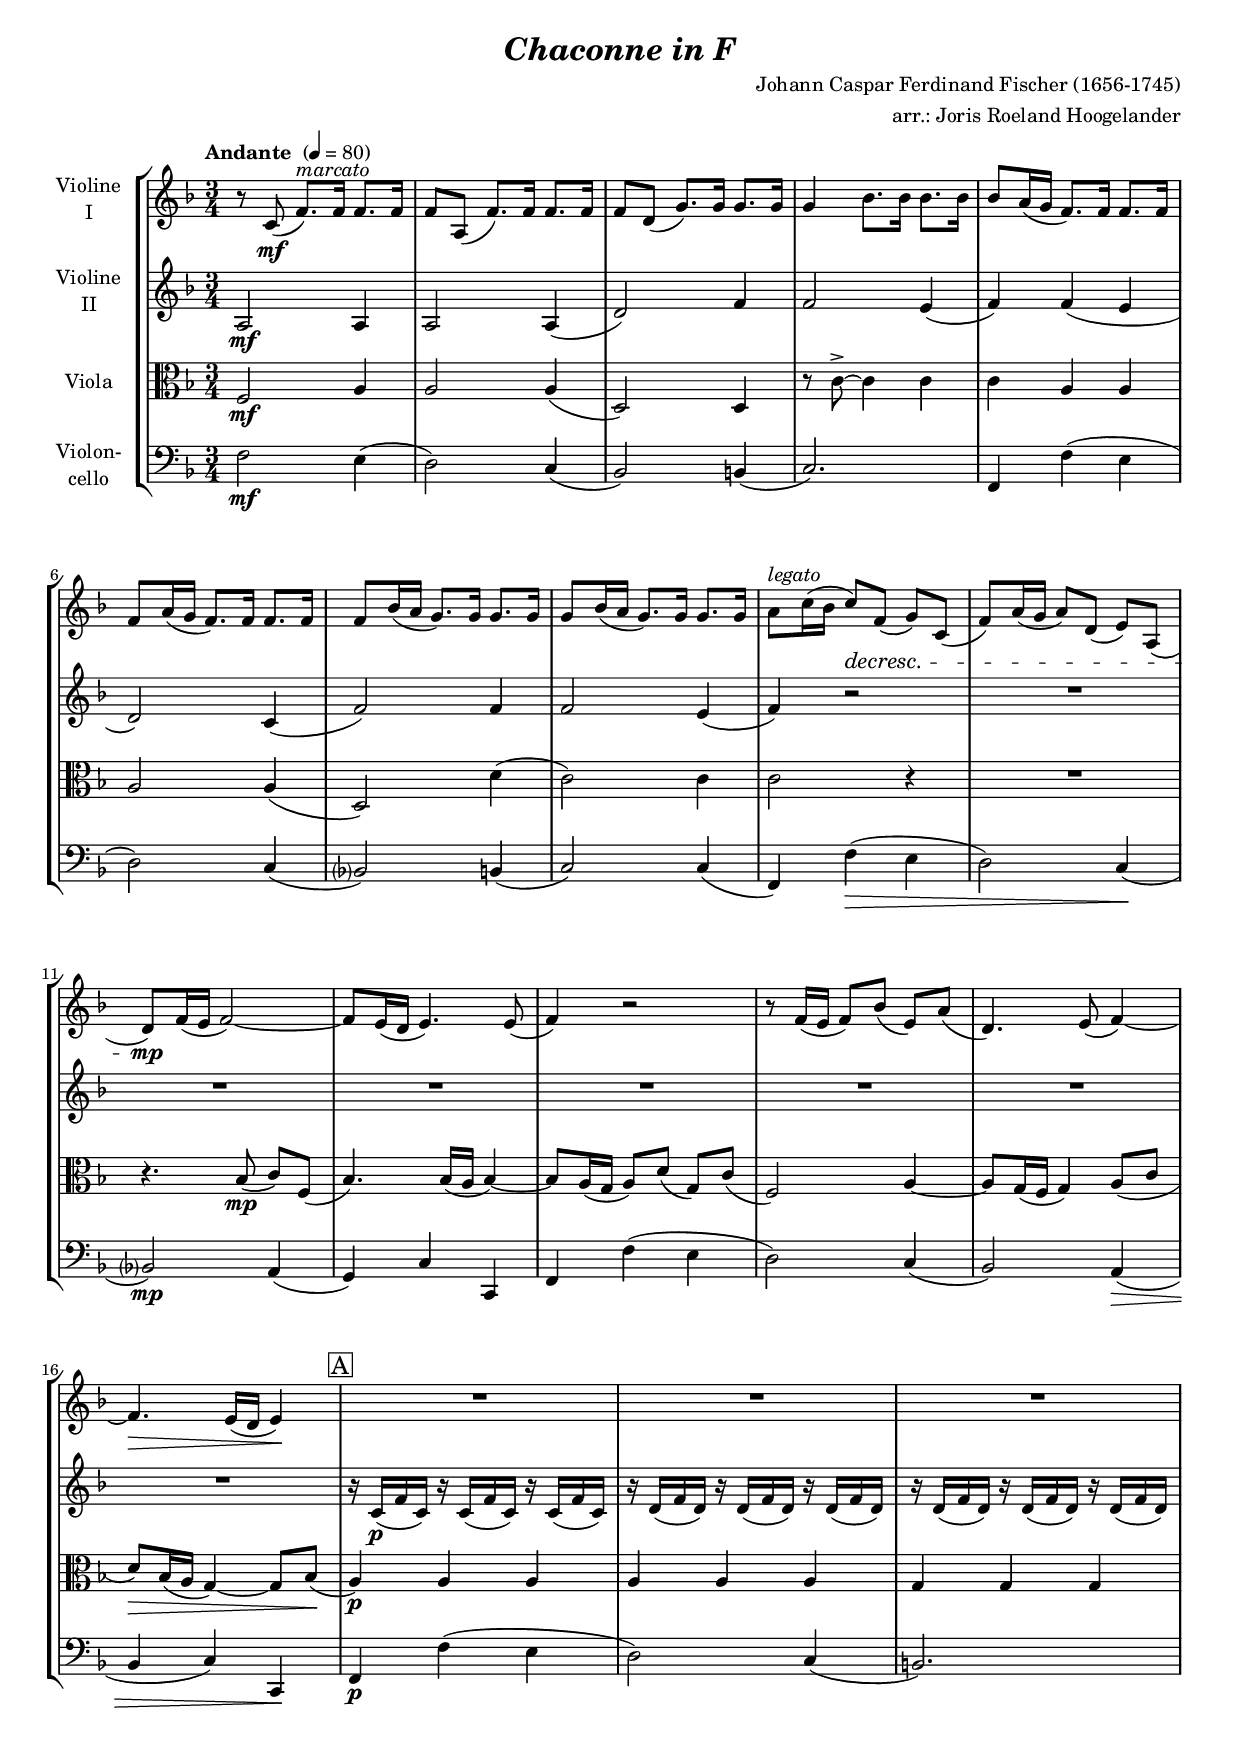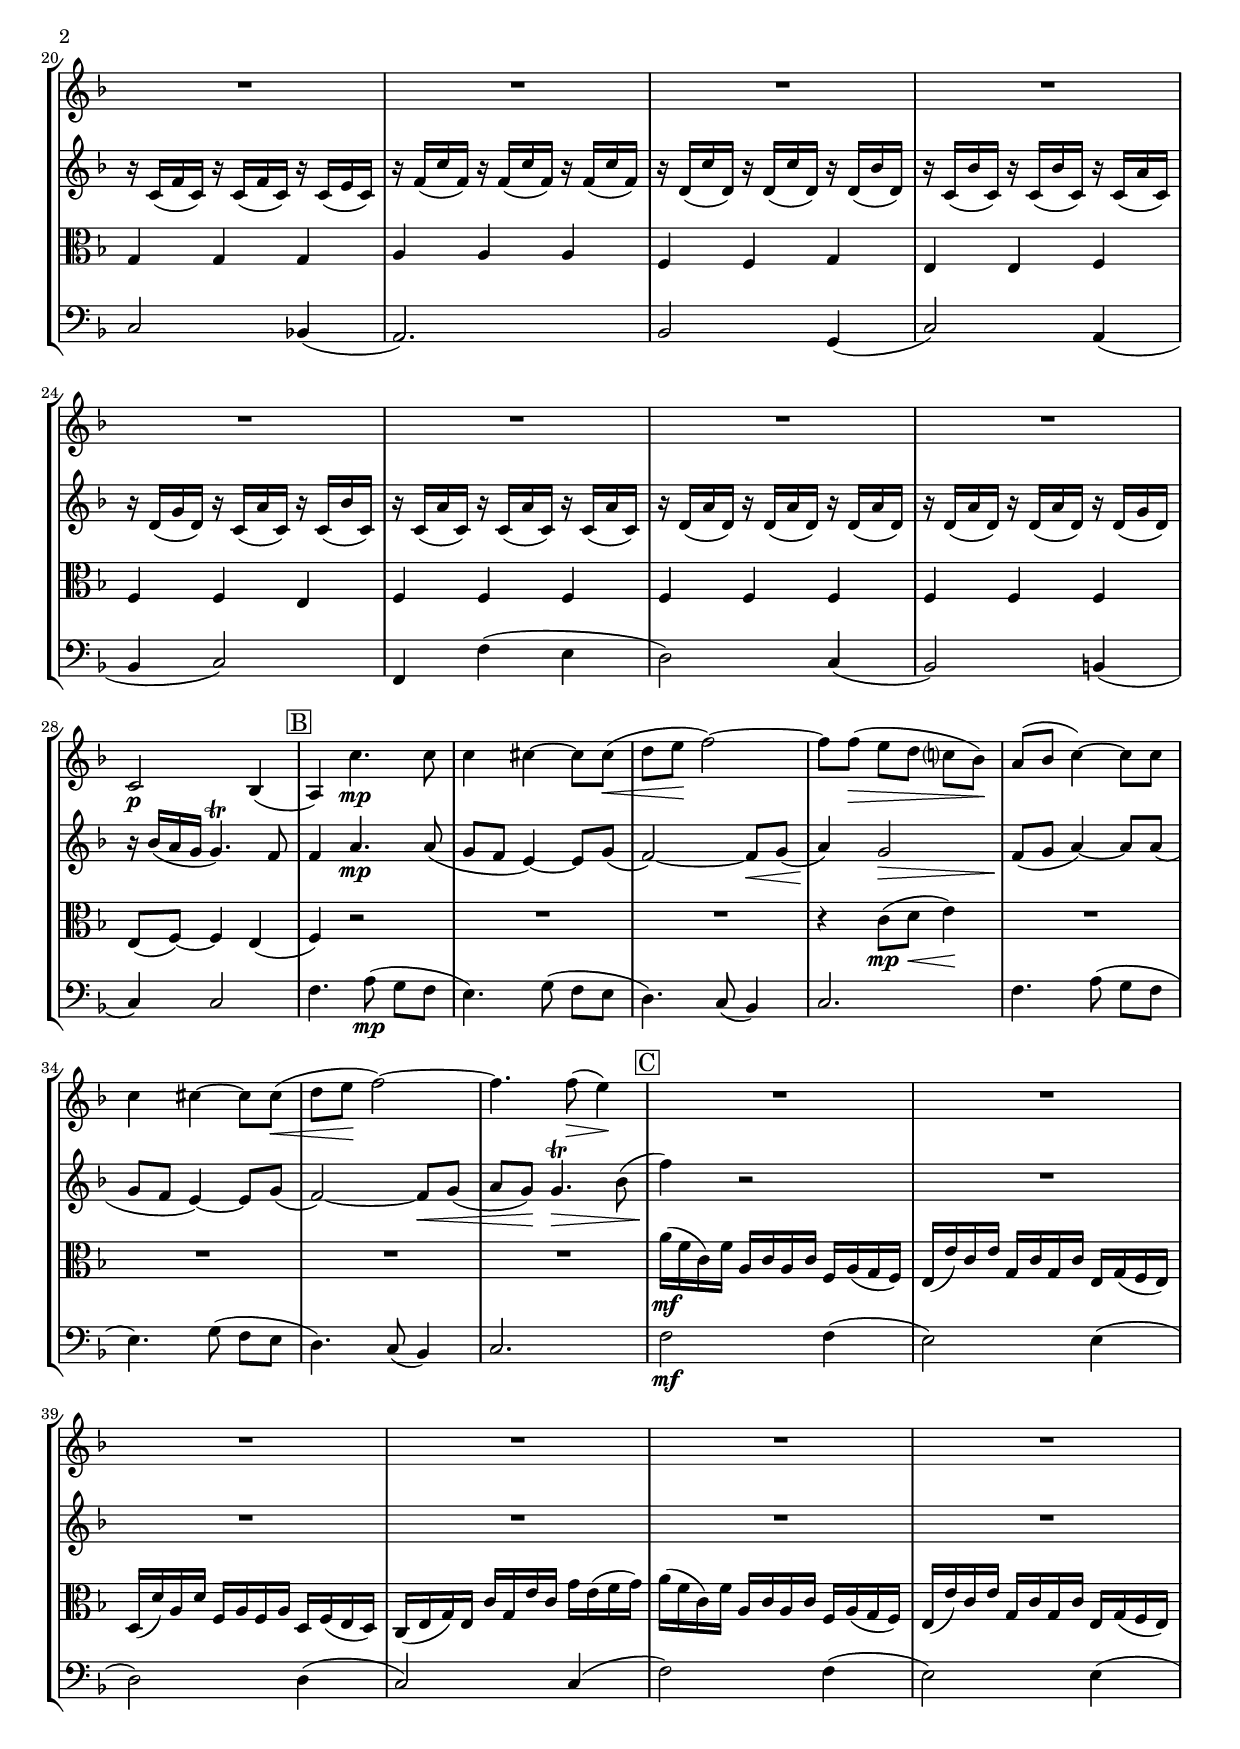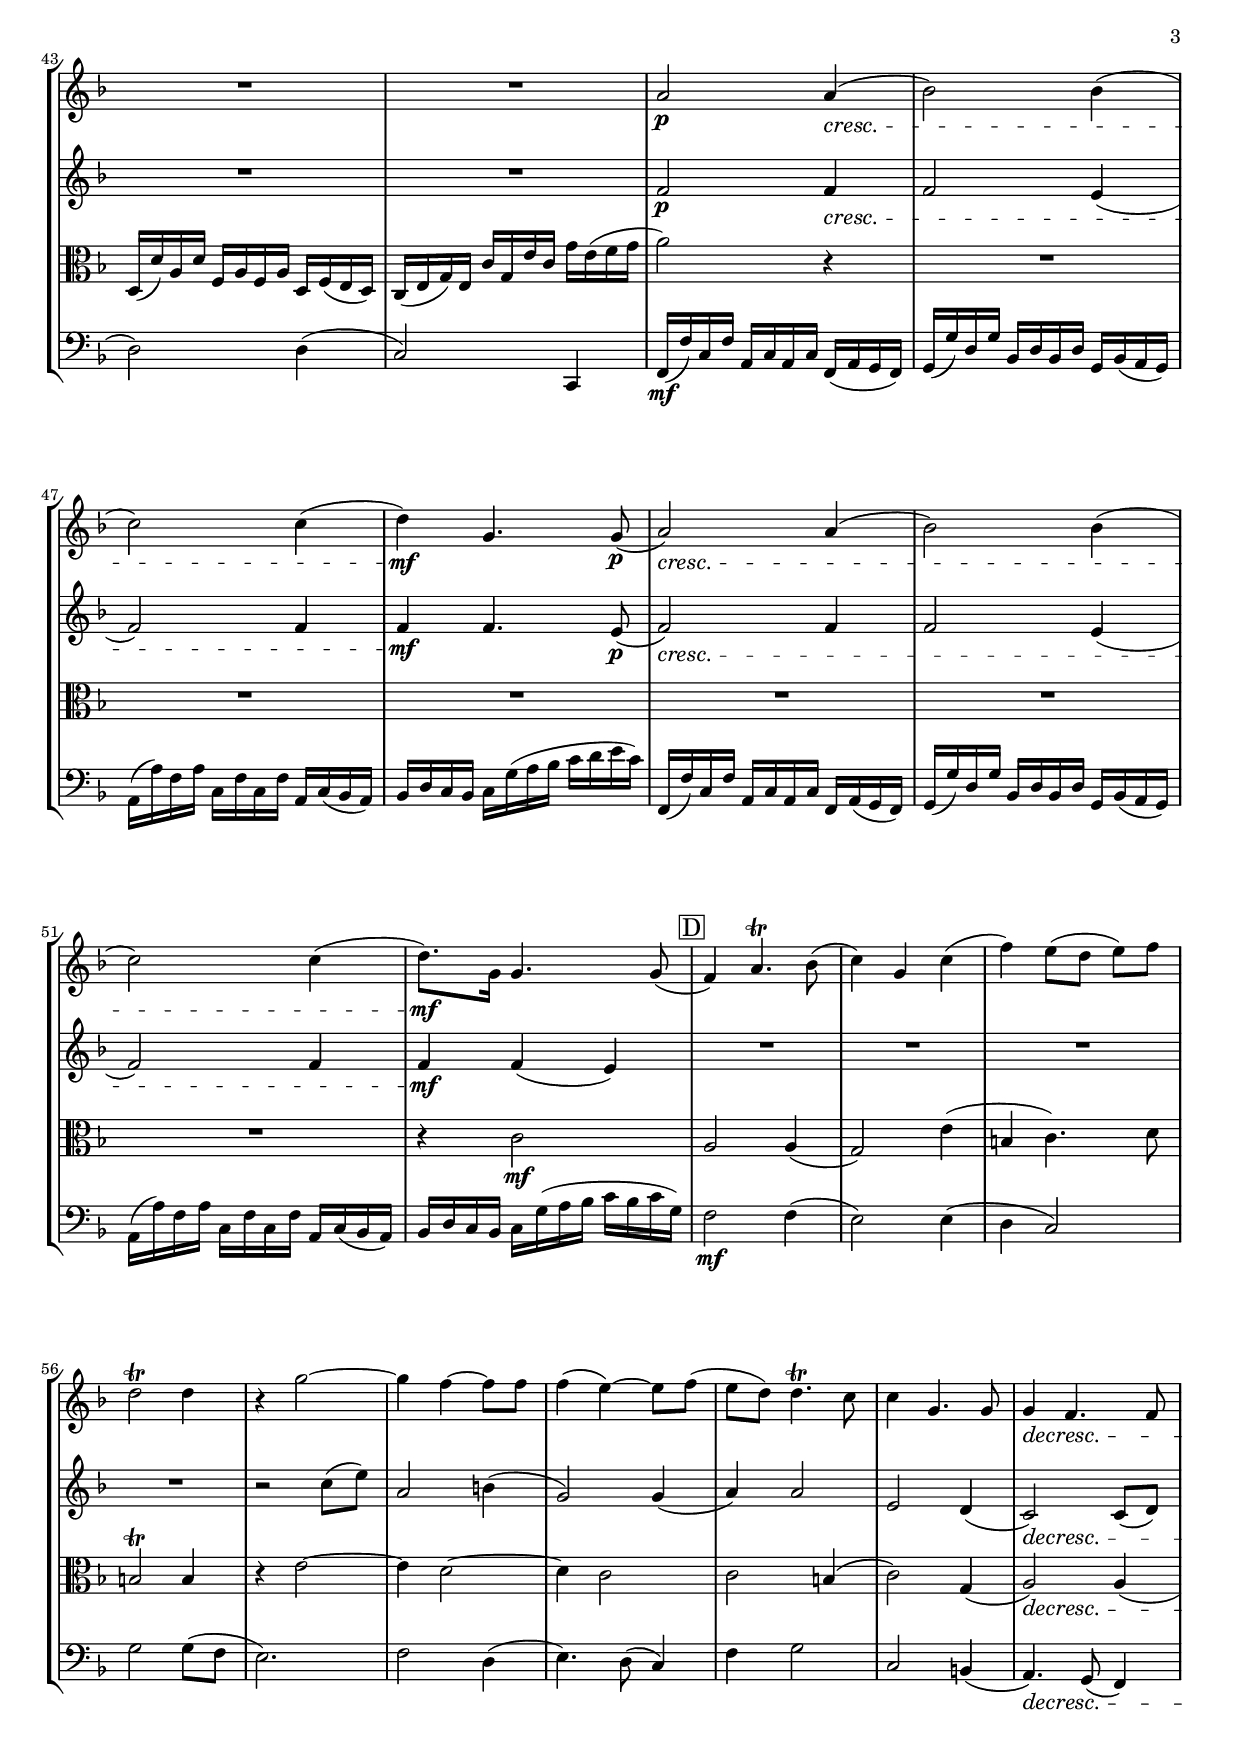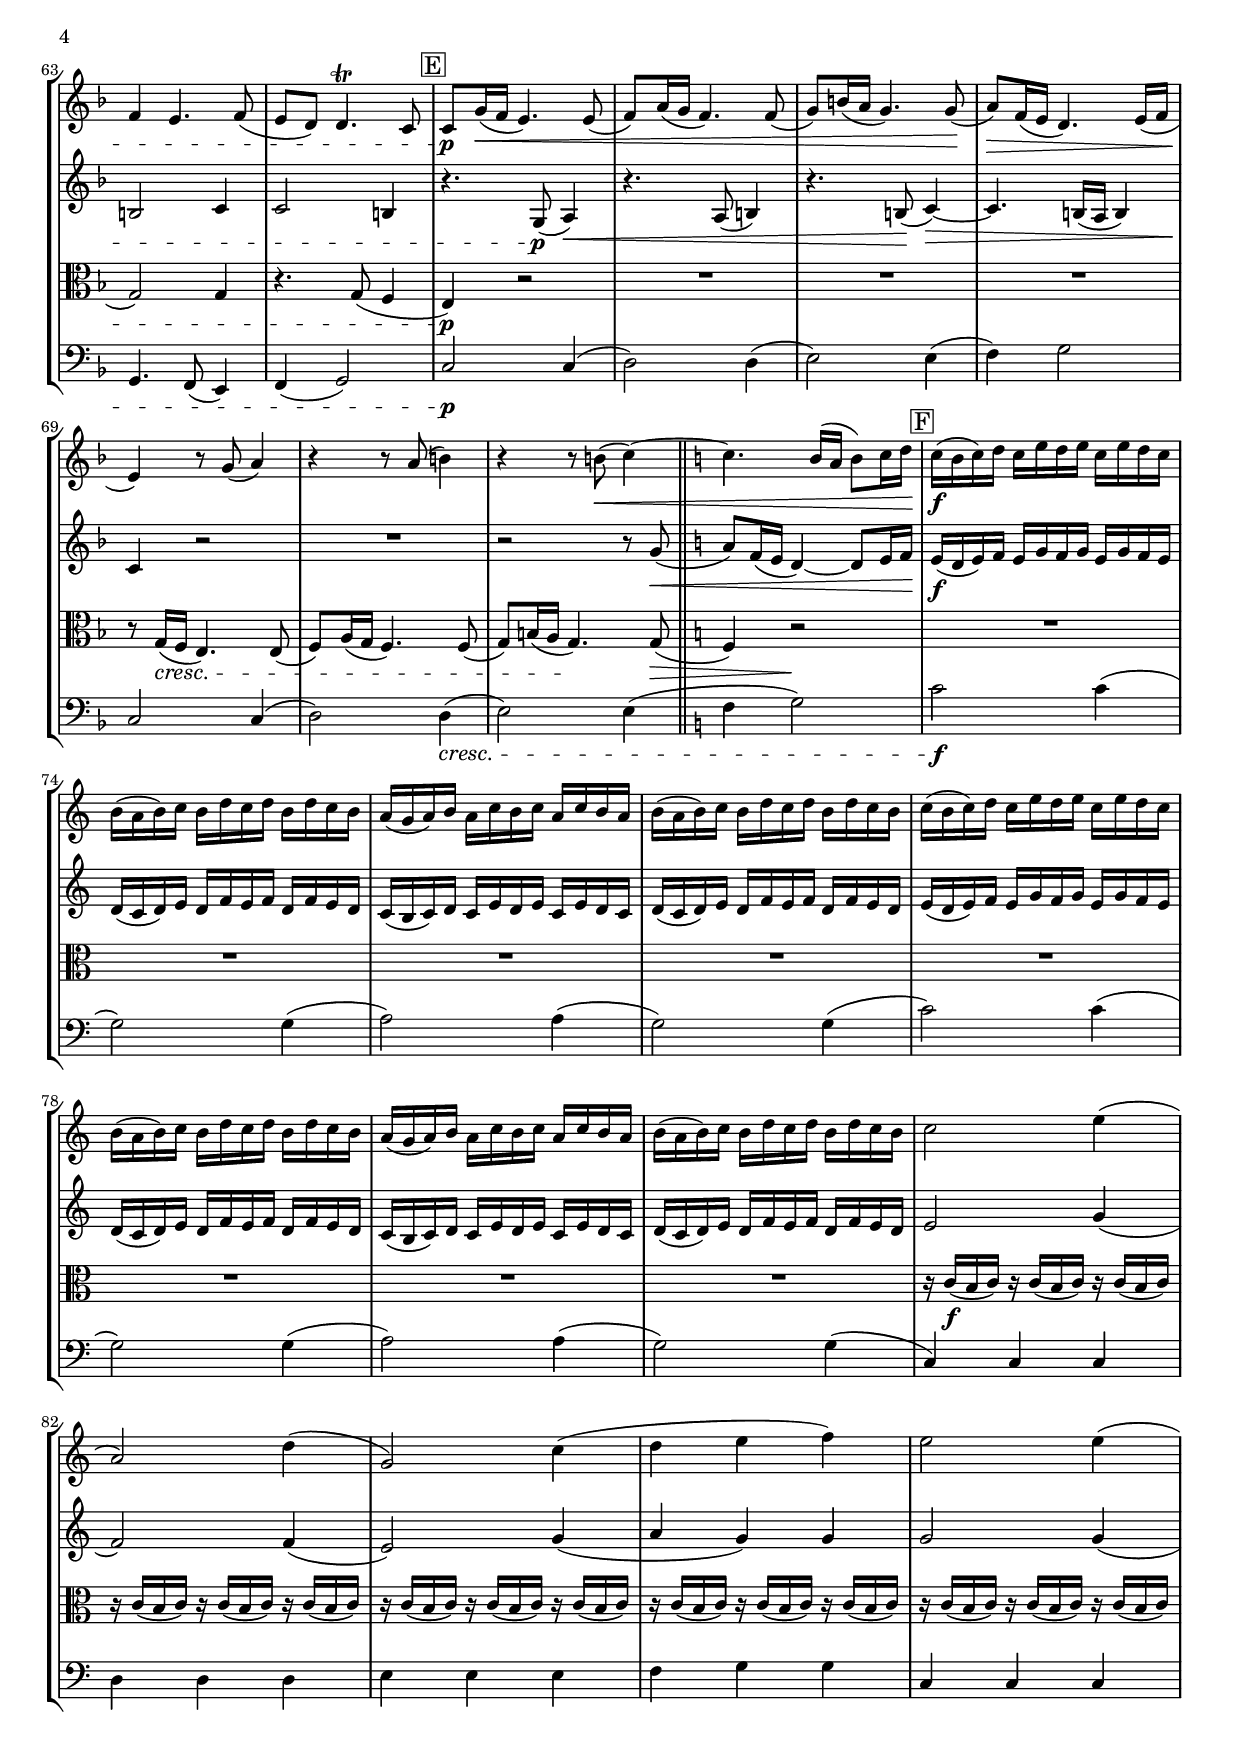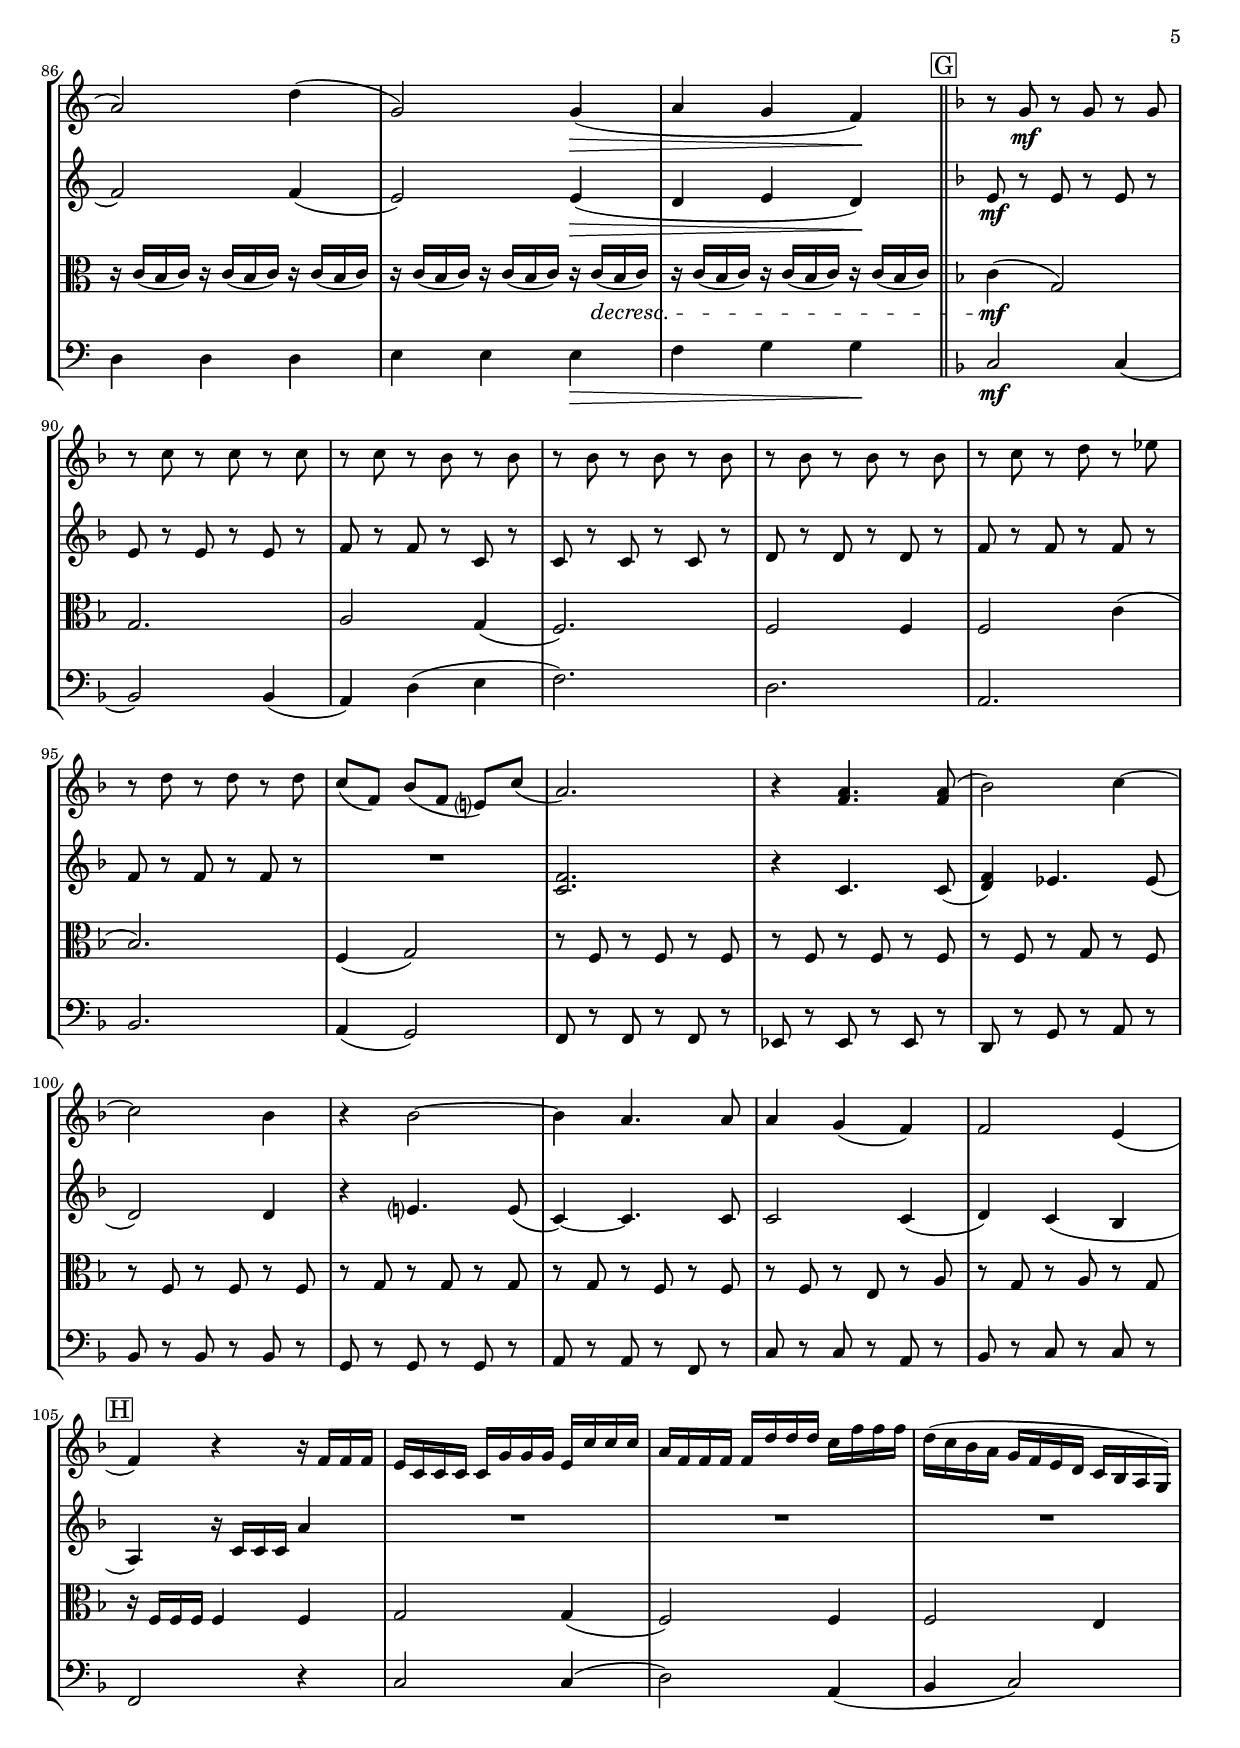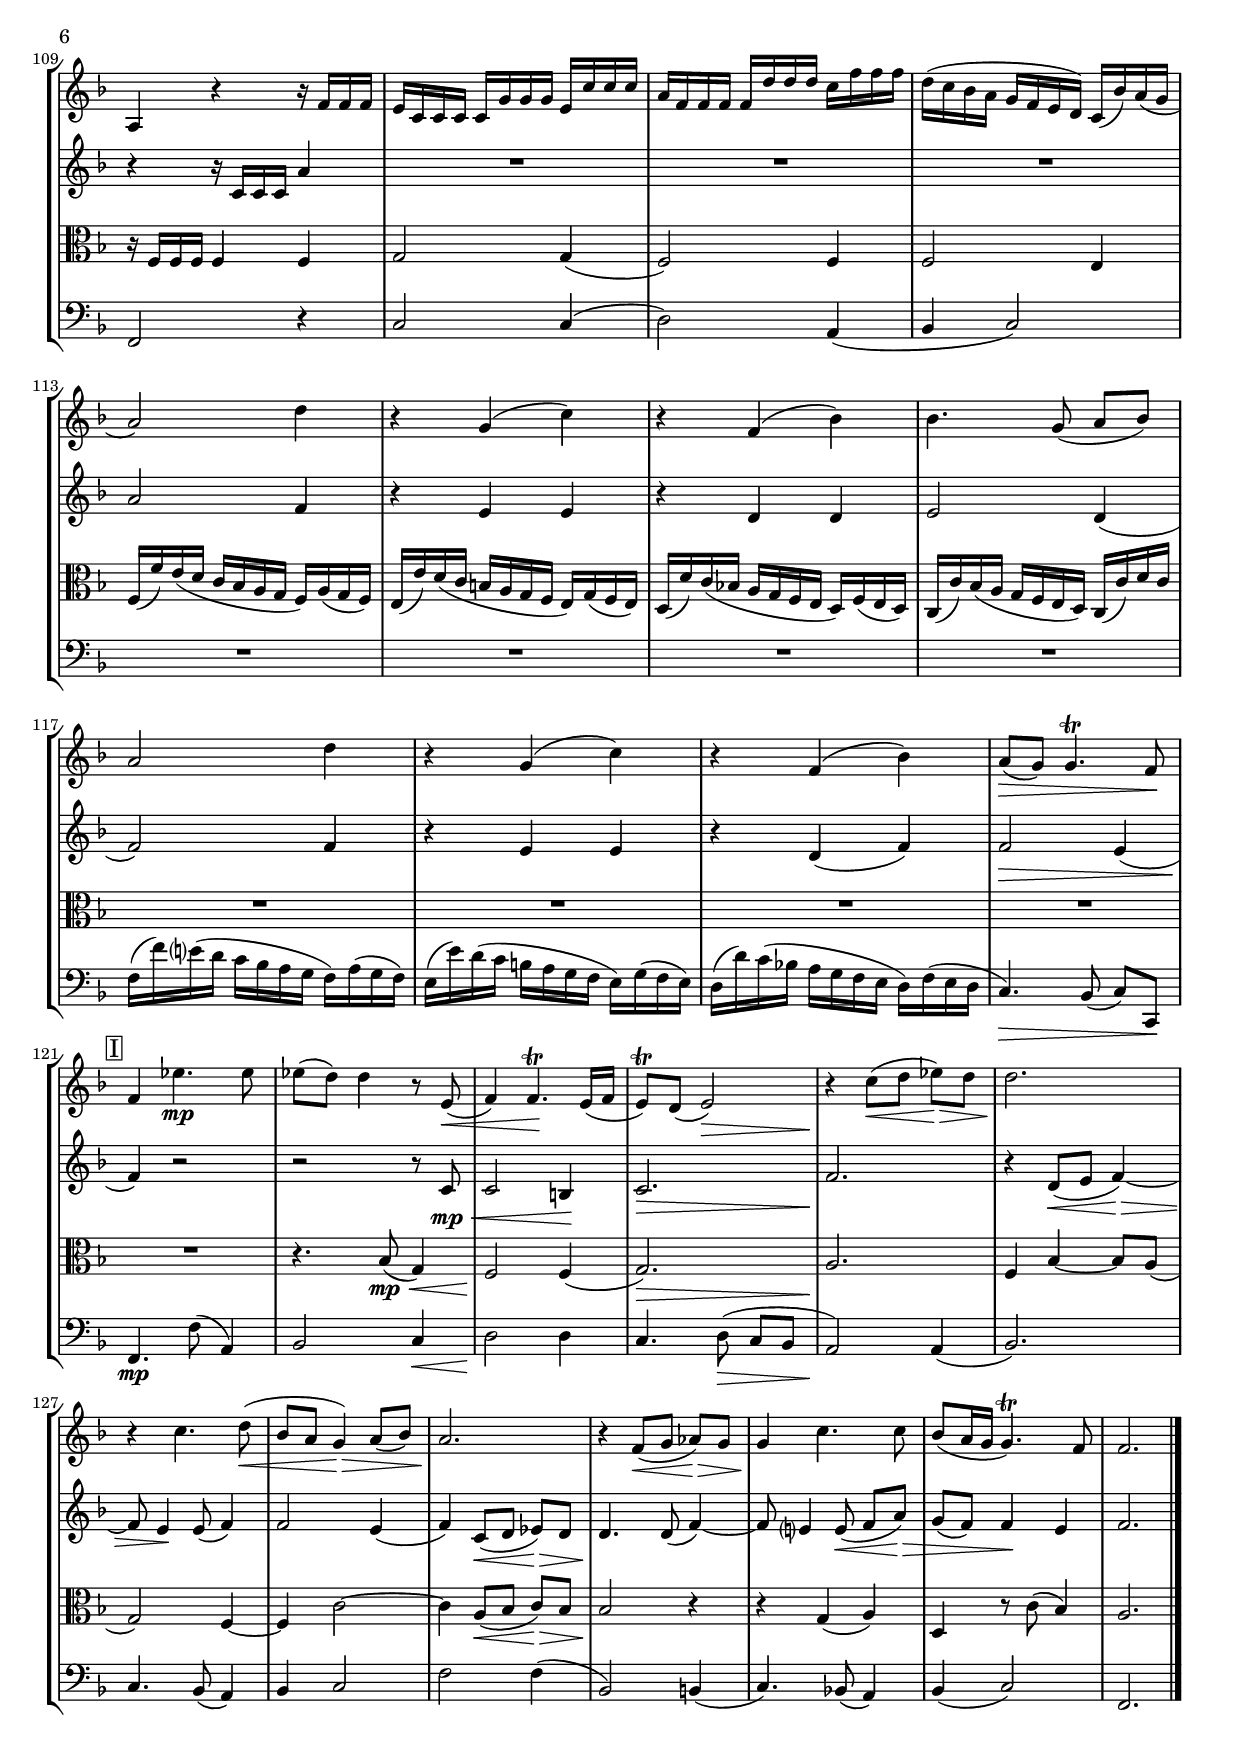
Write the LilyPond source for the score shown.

\version "2.14.2"
\include "deutsch.ly"

#(set-global-staff-size 17.25)

\header {
  title     = \markup \bold \italic "Chaconne in F"
  composer  = "Johann Caspar Ferdinand Fischer (1656-1745)"
  arranger  = "arr.: Joris Roeland Hoogelander"
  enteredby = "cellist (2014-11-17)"
}

voiceconsts = {
  \key f \major
  \time 3/4
  \tempo "Andante " 4=80
  %\numericTimeSignature
  \compressFullBarRests
}

mihi = "clarinet"
mist = "string ensemble 1"
miba = "drawbar organ"

boxa = \mark \markup \box "A"
boxb = \mark \markup \box "B"
boxc = \mark \markup \box "C"
boxd = \mark \markup \box "D"
boxe = \mark \markup \box "E"
boxf = \mark \markup \box "F"
boxg = \mark \markup \box "G"
boxh = \mark \markup \box "H"
boxi = \mark \markup \box "I"

lega = \markup \italic "legato"
marc = \markup \italic "marcato"

va = \relative c' {
  \voiceconsts

  r8 c(\mf f8.)^\marc f16 f8. f16
  f8 a,( f'8.) f16 f8. f16
  f8 d( g8.) g16 g8. g16
  g4 b8. b16 b8. b16
  b8 a16( g f8.) f16 f8. f16

  f8 a16( g f8.) f16 f8. f16
  f8 b16( a g8.) g16 g8. g16
  g8 b16( a g8.) g16 g8. g16
  a8^\lega c16( b c8)[\decresc f,]( g) c,(
  f) a16( g a8)[ d,]( e) a,(

  d)\mp f16( e f2)~
  f8 e16( d e4.) e8(
  f4) r2
  r8 f16( e f8)[ b]( e,) a(
  d,4.) e8( f4)~
  f4.\> e16( d e4)\! \boxa

  R2.*11
  c2\p b4( \boxb
  a) c'4.\mp c8
  c4 cis~ cis8 cis(\<
  d e\! f2)~

  f8 f(\> e[ d] c? b)\!
  a( b c4)~ c8 c
  c4 cis~ cis8 cis(\<
  d e\! f2)~
  f4. f8(\> e4)\! \boxc

  R2.*8
  a,2\p a4(\cresc
  b2) b4(
  c2) c4(
  d)\mf g,4. g8(\p
  a2)\cresc a4(
  b2) b4(

  c2) c4(
  d8.)\mf g,16 g4. g8( \boxd
  f4) a4.\trill b8(
  c4) g c(
  f) e8( d e)[ f]
  d2\trill d4
  r g2~

  g4 f~ f8 f
  f4( e)~ e8 f(
  e d) d4.\trill c8
  c4 g4. g8
  g4\decresc f4. f8
  f4 e4. f8(
  e d) d4.\trill c8 \boxe

  c\p g'16(\< f e4.) e8(
  f) a16( g f4.) f8(
  g) h16( a g4.) g8(\!
  a)\> f16( e d4.) e16( f
  e4)\! r8 g( a4)
  r r8 a( h4)

  r r8 h(\< c4)~ \bar "||" \key c \major
  c4. h16( a h8) c16 d\! \boxf
  c(\f h c) d c e d e c e d c
  h( a h) c h d c d h d c h

  a( g a) h a c h c a c h a
  h( a h) c h d c d h d c h
  c( h c) d c e d e c e d c

  h( a h) c h d c d h d c h
  a( g a) h a c h c a c h a
  h( a h) c h d c d h d c h
  c2 e4(

  a,2) d4(
  g,2) c4(
  d e f)
  e2 e4(
  a,2) d4(
  g,2) g4(\>
  a g f)\! \bar "||" \key f \major \boxg

  r8 g\mf r g r g
  r c r c r c
  r c r b r b
  r b r b r b
  r b r b r b

  r c r d r es
  r d r d r d
  c( f,) b([ f] e?) c'(
  a2.)
  r4 <f a>4. <f a>8(
  b2) c4~
  c2 b4

  r4 b2~
  b4 a4. a8
  a4 g( f)
  f2 e4( \boxh
  f) r r16 f f f
  e c c c c g' g g e c' c c

  a f f f f d' d d c f f f
  d( c b a g f e d c b a g)
  a4 r r16 f' f f
  e c c c c g' g g e c' c c

  a f f f f d' d d c f f f
  d( c b a g f e d) c( b') a( g
  a2) d4
  r g,( c)
  r f,( b)
  b4. g8( a[ b])

  a2 d4
  r g,( c)
  r f,( b)
  a8(\> g) g4.\trill f8\! \boxi
  f4 es'4.\mp es8

  es( d) d4 r8 e,(\<
  f4) f4.\trill\! e16( f
  e8)\trill d( e2)\>
  r4\! c'8(\< d es\!)[\> d]
  d2.\!

  r4 c4. d8(\<
  b a g4)\!\> a8( b)
  a2.\!
  r4 f8(\< g as)[\!\> g]
  g4\! c4. c8
  b( a16 g g4.)\trill f8
  f2. \bar "|."
}

vb = \relative c' {
  \voiceconsts

  a2\mf a4
  a2 a4(
  d2) f4
  f2 e4(
  f) f( e
  d2) c4(
  f2) f4
  f2 e4(
  f) r2

  R2.*7 \boxa
  r16 c(\p f c) r c( f c) r c( f c)
  r d( f d) r d( f d) r d( f d)
  r d( f d) r d( f d) r d( f d)

  r c( f c) r c( f c) r c( e c)
  r f( c' f,) r f( c' f,) r f( c' f,)
  r d( c' d,) r d( c' d,) r d( b' d,)
  r c( b' c,) r c( b' c,) r c( a' c,)
  r d( g d) r c( a' c,) r c( b' c,)
  r c( a' c,) r c( a' c,) r c( a' c,)

  r d( a' d,) r d( a' d,) r d( a' d,)
  r d( a' d,) r d( a' d,) r d( g d)
  r b'( a g g4.)\trill f8 \boxb

  f4 a4.\mp a8(
  g f e4)~ e8 g(
  f2)~ f8\< g(
  a4)\! g2\>
  f8(\! g a4)~ a8 a(
  g f e4)~ e8 g(
  f2)~ f8\< g(

  a g)\! g4.\trill\> b8( \boxc
  f'4)\! r2
  R2.*7
  f,2\p f4\cresc
  f2 e4(
  f2) f4
  f\mf f4. e8(\p

  f2)\cresc f4
  f2 e4(
  f2) f4
  f\mf f( e) \boxd
  R2.*4
  r2 c'8( e)

  a,2 h4(
  g2) g4(
  a) a2
  e d4(
  c2)\decresc c8( d)
  h2 c4
  c2 h4 \boxe

  r4. g8(\p a4)\<
  r4. a8( h4)
  r4. h8(\! c4)~\>
  c4. h16( a h4)
  c\! r2
  R2.

  r2 r8 g'(\< \bar "||" \key c \major
  a) f16( e d4)~ d8 e16 f\! \boxf
  e(\f d e) f e g f g e g f e
  d( c d) e d f e f d f e d

  c( h c) d c e d e c e d c
  d( c d) e d f e f d f e d
  e( d e) f e g f g e g f e

  d( c d) e d f e f d f e d
  c( h c) d c e d e c e d c
  d( c d) e d f e f d f e d
  e2 g4(

  f2) f4(
  e2) g4(
  a g) g
  g2 g4(
  f2) f4(
  e2) e4(\>
  d e d)\! \bar "||" \key f \major \boxg

  e8\mf r e r e r
  e r e r e r
  f r f r c r
  c r c r c r
  d r d r d r

  f r f r f r
  f r f r f r
  R2.
  <c f>2.
  r4 c4. c8(

  <d f>4) es4. es8(
  d2) d4
  r e?4. e8(
  c4)~ c4. c8
  c2 c4(
  d) c( b \boxh

  a) r16 c c c a'4
  R2.*3
  r4 r16 c, c c a'4
  R2.*3

  a2 f4
  r e e
  r d d
  e2 d4(
  f2) f4
  r e e
  r d( f)

  f2\> e4( \boxi
  f)\! r2
  r r8 c\mp\<
  c2 h4\!
  c2.\>
  f\!
  r4 d8(\< e f4)~\!\>
  f8 e4\! e8( f4)

  f2 e4(
  f) c8(\< d es)[\!\> d]
  d4.\! d8( f4)~
  f8 e?4 e8(\< f[ a])\!\>
  g( f) f4\! e
  f2. \bar "|."
}

vc = \relative c {
  \voiceconsts
  \clef "alto"

  f2\mf a4
  a2 a4(
  d,2) d4
  r8 c'~-> c4 c
  c a a
  a2 a4(
  d,2) d'4(
  c2) c4

  c2 r4
  R2.
  r4. b8(\mp c)[ f,](
  b4.) b16( a b4)~
  b8 a16( g a8)[ d]( g,) c(
  f,2) a4~
  a8 g16( f g4) a8( c

  d)\> b16( a g4)~ g8 b(\! \boxa
  a4)\p a a
  a a a
  g g g
  g g g
  a a a

  f f g
  e e f
  f f e
  f f f
  f f f
  f f f

  e8( f)~ f4 e( \boxb
  f) r2
  R2.*2
  r4 c'8(\mp\< d e4)\!
  R2.*4 \boxc

  a16(\mf f c) f a, c a c f, a( g f)
  e( e') c e g, c g c e, g( f e)
  d( d') a d f, a f a d, f( e d)

  c( e g) e c' g e' c g' e( f g)
  a( f c) f a, c a c f, a( g f)
  e( e') c e g, c g c e, g( f e)

  d( d') a d f, a f a d, f( e d)
  c( e g) e c' g e' c g' e( f g
  a2) r4
  R2.*6 

  r4 c,2\mf \boxd
  a a4(
  g2) e'4(
  h c4.) d8
  h2\trill h4
  r e2~
  e4 d2~

  d4 c2
  c h4(
  c2) g4(
  a2)\decresc a4(
  g2) g4
  r4. g8( f4 \boxe

  e)\p r2
  R2.*3

  r8 g16(\cresc f e4.) e8(
  f) a16( g f4.) f8(
  g) h16( a g4.)\! g8(\> \bar "||" \key c \major
  f4) r2\! \boxf

  R2.*8
  r16 c'(\f h c) r c( h c) r c( h c)
  r c( h c) r c( h c) r c( h c)
  r c( h c) r c( h c) r c( h c)

  r c( h c) r c( h c) r c( h c)
  r c( h c) r c( h c) r c( h c)
  r c( h c) r c( h c) r c( h c)
  r c( h c) r c( h c) r c(\decresc h c)

  r c( h c) r c( h c) r c( h c) \bar "||" \key f \major \boxg
  c4(\mf g2)
  g2.
  a2 g4(
  f2.)
  f2 f4
  f2 c'4(
  b2.)

  f4( g2)
  r8 f r f r f
  r f r f r f
  r f r g r f
  r f r f r f

  r g r g r g
  r g r f r f
  r f r e r a
  r g r a r g \boxh

  r16 f f f f4 f
  g2 g4(
  f2) f4
  f2 e4
  r16 f f f f4 f
  g2 g4(

  f2) f4
  f2 e4
  f16( f') e( d c b a g f) a( g f)
  e( e') d( c h a g f e) g( f e)

  d( d') c( b! a g f e d) f( e d)
  c( c') b( a g f e d) c( c') d c
  R2.*4 \boxi

  R2.
  r4. b8(\mp\< g4)
  f2\! f4(
  g2.)\>
  a\!
  f4 b~ b8 a(
  g2) f4~

  f c'2~
  c4 a8(\< b c)[\!\> b]
  b2\! r4
  r g( a)
  d, r8 c'( b4)
  a2. \bar "|."
}

vd = \relative c {
  \voiceconsts
  \clef "bass"

  f2\mf e4(
  d2) c4(
  b2) h4(
  c2.)
  f,4 f'( e
  d2) c4(
  b?2) h4(
  c2) c4(

  f,) f'(\> e
  d2) c4(\!
  b?2)\mp a4(
  g) c c,
  f f'( e
  d2) c4(
  b2) a4(\>
  b c) c,\! \boxa

  f\p f'( e
  d2) c4(
  h2.)
  c2 b!4(
  a2.)
  b2 g4(
  c2) a4(
  b c2)

  f,4 f'( e
  d2) c4(
  b2) h4(
  c) c2 \boxb
  f4. a8(\mp g[ f]
  e4.) g8( f[ e]
  d4.) c8( b4)
  c2.

  f4. a8( g[ f]
  e4.) g8( f[ e]
  d4.) c8( b4)
  c2. \boxc

  f2\mf f4(
  e2) e4(
  d2) d4(
  c2) c4(
  f2) f4(
  e2) e4(
  d2) d4(
  c2) c,4

  f16(\mf f') c f a, c a c f, (a g f)
  g( g') d g b, d b d g, b( a g)
  a( a') f a c, f c f a, c( b a)

  b d c b c g'( a b c d e c)
  f,,( f') c f a, c a c f, a( g f)

  g( g') d g b, d b d g, b( a g)
  a( a') f a c, f c f a, c( b a)
  b d c b c g'( a b c b c g) \boxd

  f2\mf f4(
  e2) e4(
  d c2)
  g' g8( f
  e2.)
  f2 d4(
  e4.) d8( c4)
  f g2

  c, h4(
  a4.)\decresc g8( f4)
  g4. f8( e4)
  f( g2) \boxe
  c\p c4(
  d2) d4(

  e2) e4(
  f) g2
  c, c4(
  d2) d4(\cresc
  e2) e4( \bar "||" \key c \major
  f g2) \boxf

  c\f c4(
  g2) g4(
  a2) a4(
  g2) g4(
  c2) c4(
  g2) g4(
  a2) a4(

  g2) g4(
  c,) c c
  d d d
  e e e
  f g g
  c, c c
  d d d

  e e e\>
  f g g\! \bar "||" \key f \major \boxg
  c,2\mf c4(
  b2) b4(
  a) d( e
  f2.)
  d
  a
  b

  a4( g2)
  f8 r f r f r
  es r es r es r
  d r g r a r
  b r b r b r

  g r g r g r
  a r a r f r
  c'r c r a r
  b r c r c r \boxh
  f,2 r4

  c'2 c4(
  d2) a4(
  b c2)
  f, r4
  c'2 c4(
  d2) a4(
  b c2)

  R2.*4
  f16( f') e?( d c b a g f) a( g f)
  e( e') d( c h a g f e) g( f e)

  d( d') c( b! a g f e d) f( e d
  c4.)\> b8( c)[ c,]\! \boxi
  f4.\mp f'8( a,4)
  b2 c4\<
  d2\! d4
  c4. d8(\> c[ b]

  a2)\! a4(
  b2.)
  c4. b8( a4)
  b c2
  f f4(
  b,2) h4(
  c4.) b!8( a4)
  b( c2)
  f,2. \bar "|."
}


music = \new StaffGroup <<
      \new Staff {
        \set Staff.midiInstrument = \mist
        \set Staff.instrumentName = \markup \center-column { "Violine" "I" }
        \transpose f f { \va }
      }

      \new Staff {
        \set Staff.midiInstrument = \mist
        \set Staff.instrumentName = \markup \center-column { "Violine" "II" }
        \transpose f f { \vb }
      }

      \new Staff {
        \set Staff.midiInstrument = \mist
        \set Staff.instrumentName = \markup \center-column { "Viola" }
        \transpose f f { \vc }
      }

      \new Staff {
        \set Staff.midiInstrument = \miba
        \set Staff.instrumentName = \markup \center-column { "Violon-" "cello" }
        \transpose f f { \vd }
      }
>>

\book {
  \score {
   \music
    \layout {}
  }

  \score {
    \unfoldRepeats \music

    \midi {
      \context {
        \Score
      }
    }
  }
}
